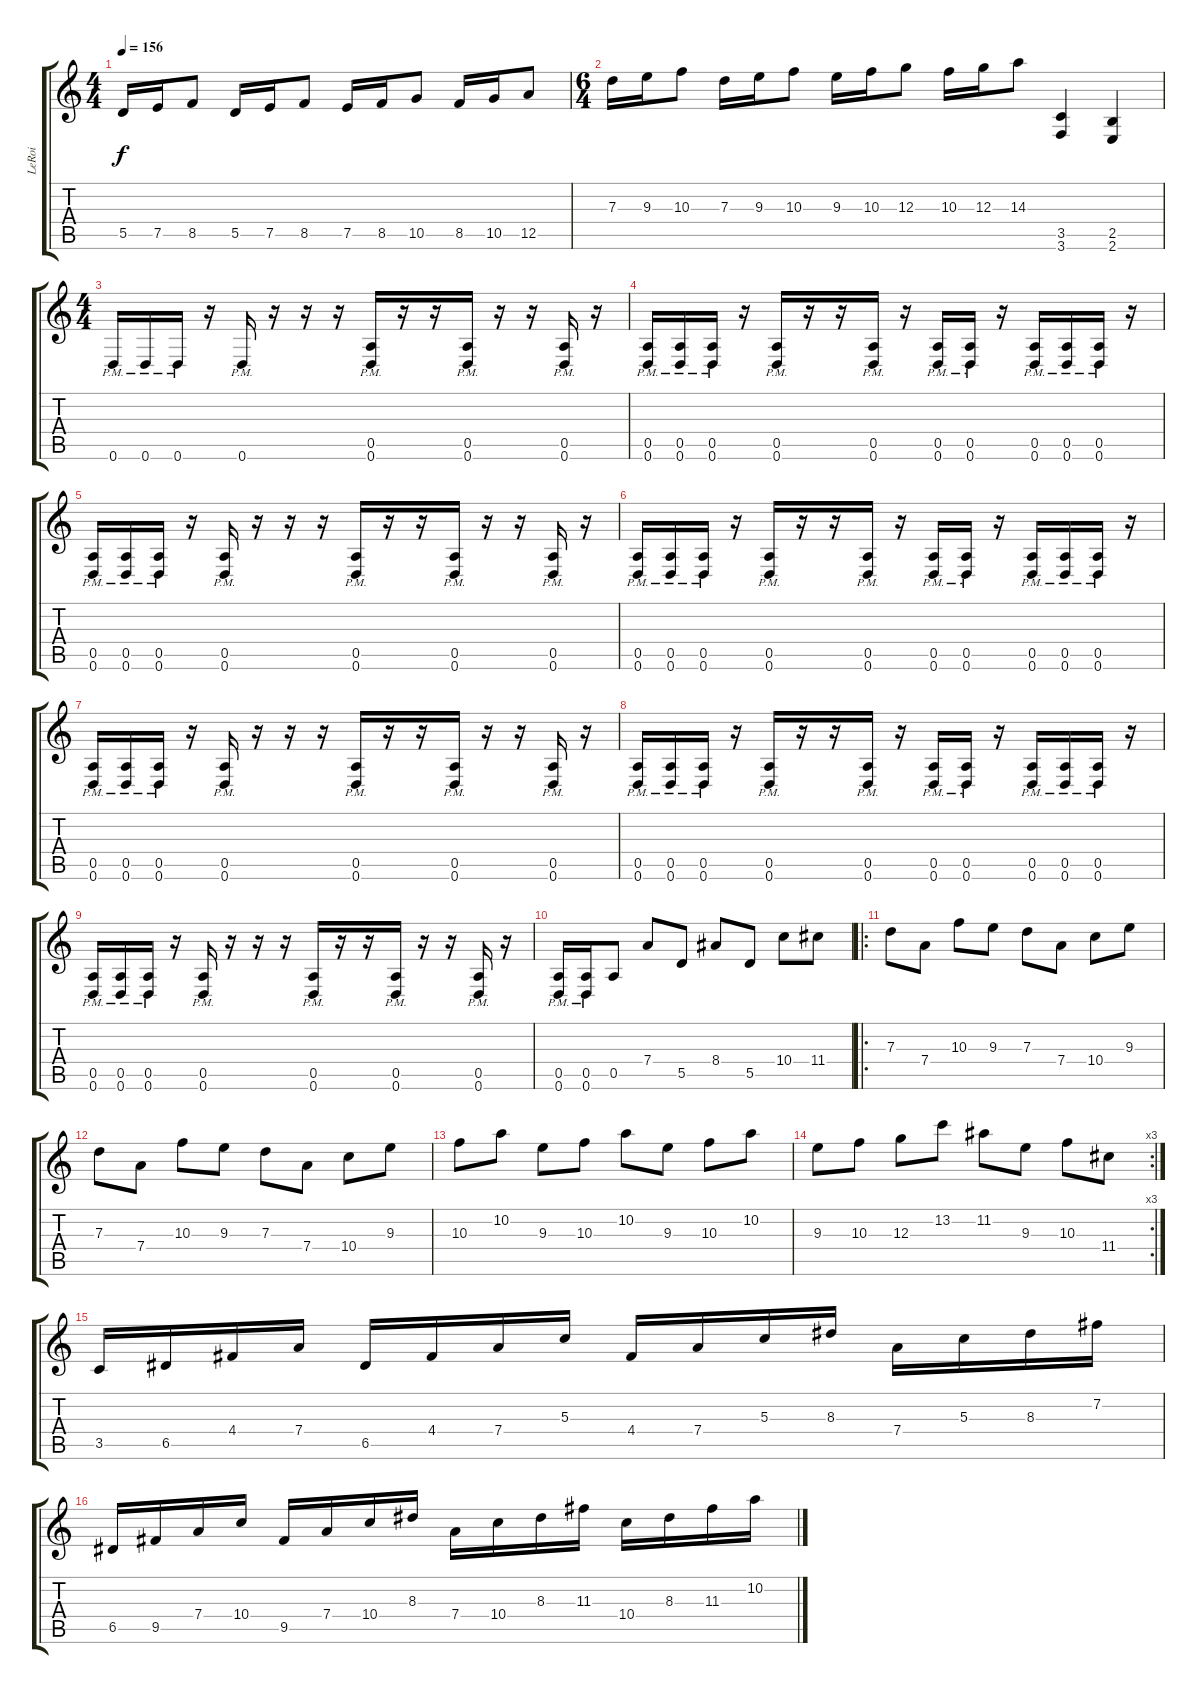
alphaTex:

\track ("LeRoi" "LeRoi") {instrument distortionguitar}
\staff {score tabs}
\tuning (E4 B3 G3 D3 A2 D2) {hide}
\ts (4 4)
\tempo 156
\clef g2
\ks c
5.5.16{dy f} 7.5.16 8.5.8 5.5.16 7.5.16 8.5.8 7.5.16 8.5.16 10.5.8 8.5.16 10.5.16 12.5.8 |
\ts (6 4)
7.3.16 9.3.16 10.3.8 7.3.16 9.3.16 10.3.8 9.3.16 10.3.16 12.3.8 10.3.16 12.3.16 14.3.8 (3.5 3.6).4 (2.5 2.6).4 |
\ts (4 4)
0.6{pm}.16{volume 10} 0.6{pm}.16 0.6{pm}.16 r.16 0.6{pm}.16 r.16 r.16 r.16 (0.5{pm} 0.6{pm}).16{volume 13} r.16 r.16 (0.5{pm} 0.6{pm}).16 r.16 r.16 (0.5{pm} 0.6{pm}).16 r.16 |
(0.5{pm} 0.6{pm}).16 (0.5{pm} 0.6{pm}).16 (0.5{pm} 0.6{pm}).16 r.16 (0.5{pm} 0.6{pm}).16 r.16 r.16 (0.5{pm} 0.6{pm}).16 r.16 (0.5{pm} 0.6{pm}).16 (0.5{pm} 0.6{pm}).16 r.16 (0.5{pm} 0.6{pm}).16 (0.5{pm} 0.6{pm}).16 (0.5{pm} 0.6{pm}).16 r.16 |
(0.5{pm} 0.6{pm}).16 (0.5{pm} 0.6{pm}).16 (0.5{pm} 0.6{pm}).16 r.16 (0.5{pm} 0.6{pm}).16 r.16 r.16 r.16 (0.5{pm} 0.6{pm}).16 r.16 r.16 (0.5{pm} 0.6{pm}).16 r.16 r.16 (0.5{pm} 0.6{pm}).16 r.16 |
(0.5{pm} 0.6{pm}).16 (0.5{pm} 0.6{pm}).16 (0.5{pm} 0.6{pm}).16 r.16 (0.5{pm} 0.6{pm}).16 r.16 r.16 (0.5{pm} 0.6{pm}).16 r.16 (0.5{pm} 0.6{pm}).16 (0.5{pm} 0.6{pm}).16 r.16 (0.5{pm} 0.6{pm}).16 (0.5{pm} 0.6{pm}).16 (0.5{pm} 0.6{pm}).16 r.16 |
(0.5{pm} 0.6{pm}).16 (0.5{pm} 0.6{pm}).16 (0.5{pm} 0.6{pm}).16 r.16 (0.5{pm} 0.6{pm}).16 r.16 r.16 r.16 (0.5{pm} 0.6{pm}).16 r.16 r.16 (0.5{pm} 0.6{pm}).16 r.16 r.16 (0.5{pm} 0.6{pm}).16 r.16 |
(0.5{pm} 0.6{pm}).16 (0.5{pm} 0.6{pm}).16 (0.5{pm} 0.6{pm}).16 r.16 (0.5{pm} 0.6{pm}).16 r.16 r.16 (0.5{pm} 0.6{pm}).16 r.16 (0.5{pm} 0.6{pm}).16 (0.5{pm} 0.6{pm}).16 r.16 (0.5{pm} 0.6{pm}).16 (0.5{pm} 0.6{pm}).16 (0.5{pm} 0.6{pm}).16 r.16 |
(0.5{pm} 0.6{pm}).16 (0.5{pm} 0.6{pm}).16 (0.5{pm} 0.6{pm}).16 r.16 (0.5{pm} 0.6{pm}).16 r.16 r.16 r.16 (0.5{pm} 0.6{pm}).16 r.16 r.16 (0.5{pm} 0.6{pm}).16 r.16 r.16 (0.5{pm} 0.6{pm}).16 r.16 |
(0.5{pm} 0.6{pm}).16 (0.5{pm} 0.6{pm}).16 0.5.8 7.4.8 5.5.8 8.4.8 5.5.8 10.4.8 11.4.8 |
\ro
7.3.8 7.4.8 10.3.8 9.3.8 7.3.8 7.4.8 10.4.8 9.3.8 |
7.3.8 7.4.8 10.3.8 9.3.8 7.3.8 7.4.8 10.4.8 9.3.8 |
10.3.8 10.2.8 9.3.8 10.3.8 10.2.8 9.3.8 10.3.8 10.2.8 |
\rc 3
9.3.8 10.3.8 12.3.8 13.2.8 11.2.8 9.3.8 10.3.8 11.4.8 |
3.5.16 6.5.16 4.4.16 7.4.16 6.5.16 4.4.16 7.4.16 5.3.16 4.4.16 7.4.16 5.3.16 8.3.16 7.4.16 5.3.16 8.3.16 7.2.16 |
6.5.16 9.5.16 7.4.16 10.4.16 9.5.16 7.4.16 10.4.16 8.3.16 7.4.16 10.4.16 8.3.16 11.3.16 10.4.16 8.3.16 11.3.16 10.2.16
